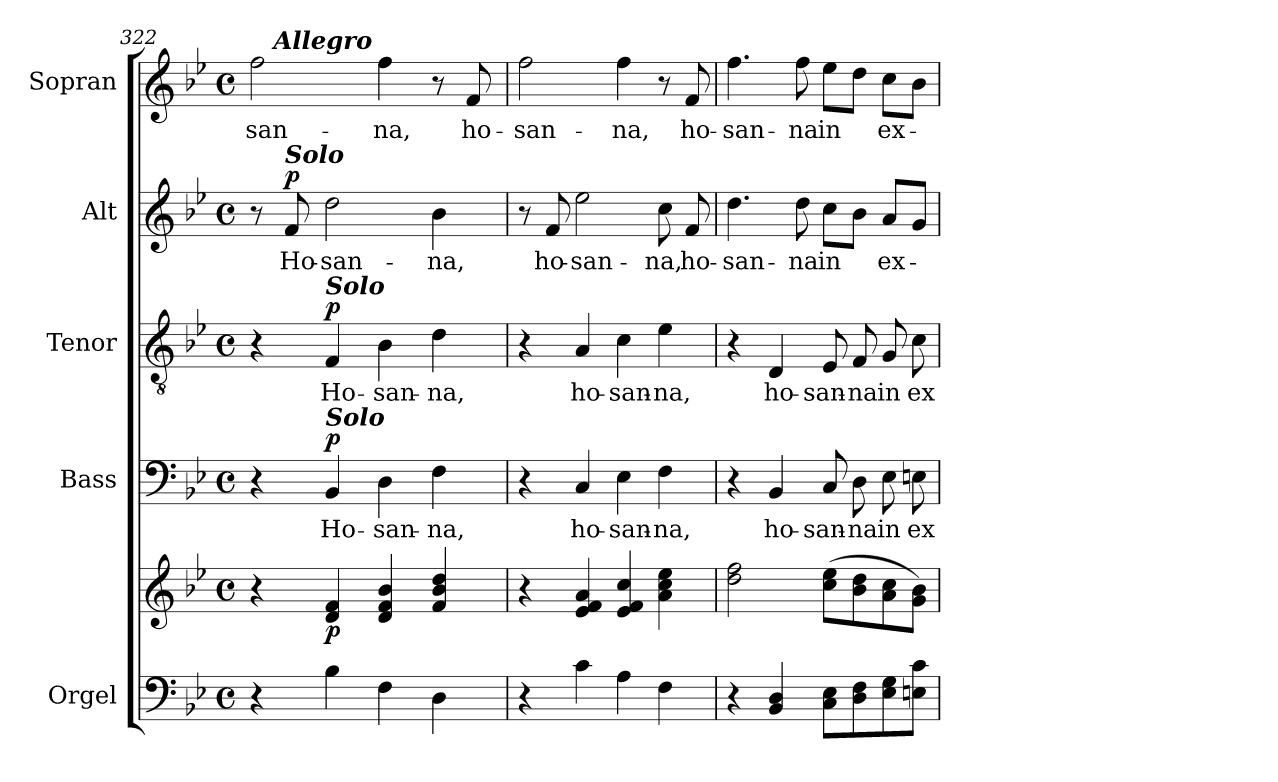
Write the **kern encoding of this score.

**kern	**kern	**dynam	**kern	**text	**dynam	**kern	**text	**dynam	**kern	**text	**dynam	**kern	**text
*part5	*part5	*part5	*part4	*part4	*part4	*part3	*part3	*part3	*part2	*part2	*part2	*part1	*part1
*staff6	*staff5	*staff5/6	*staff4	*staff4	*staff4	*staff3	*staff3	*staff3	*staff2	*staff2	*staff2	*staff1	*staff1
*I"Orgel	*	*	*I"Bass	*	*	*I"Tenor	*	*	*I"Alt	*	*	*I"Sopran	*
*I'Org.	*	*	*I'B.	*	*	*I'T.	*	*	*I'A.	*	*	*I'S.	*
*clefF4	*clefG2	*	*clefF4	*	*	*clefGv2	*	*	*clefG2	*	*	*clefG2	*
*k[b-e-]	*k[b-e-]	*	*k[b-e-]	*	*	*k[b-e-]	*	*	*k[b-e-]	*	*	*k[b-e-]	*
*B-:	*B-:	*	*B-:	*	*	*B-:	*	*	*B-:	*	*	*B-:	*
*M4/4	*M4/4	*	*M4/4	*	*	*M4/4	*	*	*M4/4	*	*	*M4/4	*
*met(c)	*met(c)	*	*met(c)	*	*	*met(c)	*	*	*met(c)	*	*	*met(c)	*
=322	=322	=322	=322	=322	=322	=322	=322	=322	=322	=322	=322	=322	=322
!	!	!	!	!	!	!	!	!	!	!	!	!	!LO:LY:b
*	*	*	*	*	*	*	*	*	*	*	*	*^	*
*	*	*	*	*	*	*	*	*	*	*	*	*	*^	*
4r	4r	.	4r	.	.	4r	.	.	8r	.	.	2ff\	16.ryy	4..ryy	-san-
!	!	!	!	!	!	!	!	!	!	!	!	!	!LO:TX:a:Bi:t=Allegro	!	!
.	.	.	.	.	.	.	.	.	.	.	.	.	2ryy	.	.
!	!	!	!	!	!	!	!	!	!LO:TX:a:Bi:t=Solo	!	!	!	!	!	!
!	!	!	!	!	!	!	!	!	!	!LO:LY:b	!LO:DY:a	!	!	!	!
.	.	.	.	.	.	.	.	.	8f/	Ho-	p	.	.	.	.
!	!	!	!	!	!	!LO:TX:a:Bi:t=Solo	!	!	!	!	!	!	!	!	!
!	!	!	!LO:TX:a:Bi:t=Solo	!	!	!	!	!	!	!	!	!	!	!	!
!	!	!LO:DY:b	!	!LO:LY:b	!LO:DY:a	!	!LO:LY:b	!LO:DY:a	!	!LO:LY:b	!	!	!	!	!
4B-\	4d/ 4f/	p	4BB-/	Ho-	p	4F/	Ho-	p	2dd\	-san-	.	.	.	.	.
*	*	*	*	*	*	*	*	*	*	*	*	*MM126	*	*	*
.	.	.	.	.	.	.	.	.	.	.	.	.	.	2ryy	.
!	!	!	!	!LO:LY:b	!	!	!LO:LY:b	!	!	!	!	!	!	!	!LO:LY:b
4F\	4d/ 4f/ 4b-/	.	4D\	-san-	.	4B-\	-san-	.	.	.	.	4ff\	.	.	-na,
.	.	.	.	.	.	.	.	.	.	.	.	.	4ryy	.	.
!	!	!	!	!LO:LY:b	!	!	!LO:LY:b	!	!	!LO:LY:b	!	!	!	!	!
4D\	4f/ 4b-/ 4dd/	.	4F\	-na,	.	4d\	-na,	.	4b-\	-na,	.	8r	.	.	.
.	.	.	.	.	.	.	.	.	.	.	.	.	8ryy	.	.
!	!	!	!	!	!	!	!	!	!	!	!	!	!	!	!LO:LY:b
.	.	.	.	.	.	.	.	.	.	.	.	8f/	.	.	ho-
.	.	.	.	.	.	.	.	.	.	.	.	.	.	16ryy	.
.	.	.	.	.	.	.	.	.	.	.	.	.	32ryy	.	.
=323	=323	=323	=323	=323	=323	=323	=323	=323	=323	=323	=323	=323	=323	=323	=323
!	!	!	!	!	!	!	!	!	!	!	!	!	!	!	!LO:LY:b
*	*	*	*	*	*	*	*	*	*	*	*	*v	*v	*v	*
4r	4r	.	4r	.	.	4r	.	.	8r	.	.	2ff\	-san-
!	!	!	!	!	!	!	!	!	!	!LO:LY:b	!	!	!
.	.	.	.	.	.	.	.	.	8f/	ho-	.	.	.
!	!	!	!	!LO:LY:b	!	!	!LO:LY:b	!	!	!LO:LY:b	!	!	!
4c\	4e-/ 4f/ 4a/	.	4C/	ho-	.	4A/	ho-	.	2ee-\	-san-	.	.	.
!	!	!	!	!LO:LY:b	!	!	!LO:LY:b	!	!	!	!	!	!LO:LY:b
4A\	4e-/ 4f/ 4cc/	.	4E-\	-san-	.	4c\	-san-	.	.	.	.	4ff\	-na,
!	!	!	!	!LO:LY:b	!	!	!LO:LY:b	!	!	!LO:LY:b	!	!	!
4F\	4a\ 4cc\ 4ee-\	.	4F\	-na,	.	4e-\	-na,	.	8cc\	-na,	.	8r	.
!	!	!	!	!	!	!	!	!	!	!LO:LY:b	!	!	!LO:LY:b
.	.	.	.	.	.	.	.	.	8f/	ho-	.	8f/	ho-
=324	=324	=324	=324	=324	=324	=324	=324	=324	=324	=324	=324	=324	=324
!	!	!	!	!	!	!	!	!	!	!LO:LY:b	!	!	!LO:LY:b
4r	2dd\ 2ff\	.	4r	.	.	4r	.	.	4.dd\	-san-	.	4.ff\	-san-
!	!	!	!	!LO:LY:b	!	!	!LO:LY:b	!	!	!	!	!	!
4BB-/ 4D/	.	.	4BB-/	ho-	.	4D/	ho-	.	.	.	.	.	.
!	!	!	!	!	!	!	!	!	!	!LO:LY:b	!	!	!LO:LY:b
.	.	.	.	.	.	.	.	.	8dd\	-na	.	8ff\	-na
!	!	!	!	!LO:LY:b	!	!	!LO:LY:b	!	!	!LO:LY:b	!	!	!LO:LY:b
8C\ 8E-\L	(>8cc\ 8ee-\L	.	8C/	-san-	.	8E-/	-san-	.	8cc\L	in	.	8ee-\L	in
!	!	!	!	!LO:LY:b	!	!	!LO:LY:b	!	!	!	!	!	!
8D\ 8F\	8b-\ 8dd\	.	8D\	-na	.	8F/	-na	.	8b-\J	.	.	8dd\J	.
!	!	!	!	!LO:LY:b	!	!	!LO:LY:b	!	!	!LO:LY:b	!	!	!LO:LY:b
8E-\ 8G\	8a\ 8cc\	.	8E-\	in	.	8G/	in	.	8a/L	ex-	.	8cc\L	ex-
!	!	!	!	!LO:LY:b	!	!	!LO:LY:b	!	!	!	!	!	!
8En\ 8c\J	8g\ 8b-\J)	.	8En\	ex-	.	8c\	ex-	.	8g/J	.	.	8b-\J	.
=	=	=	=	=	=	=	=	=	=	=	=	=	=
*-	*-	*-	*-	*-	*-	*-	*-	*-	*-	*-	*-	*-	*-
